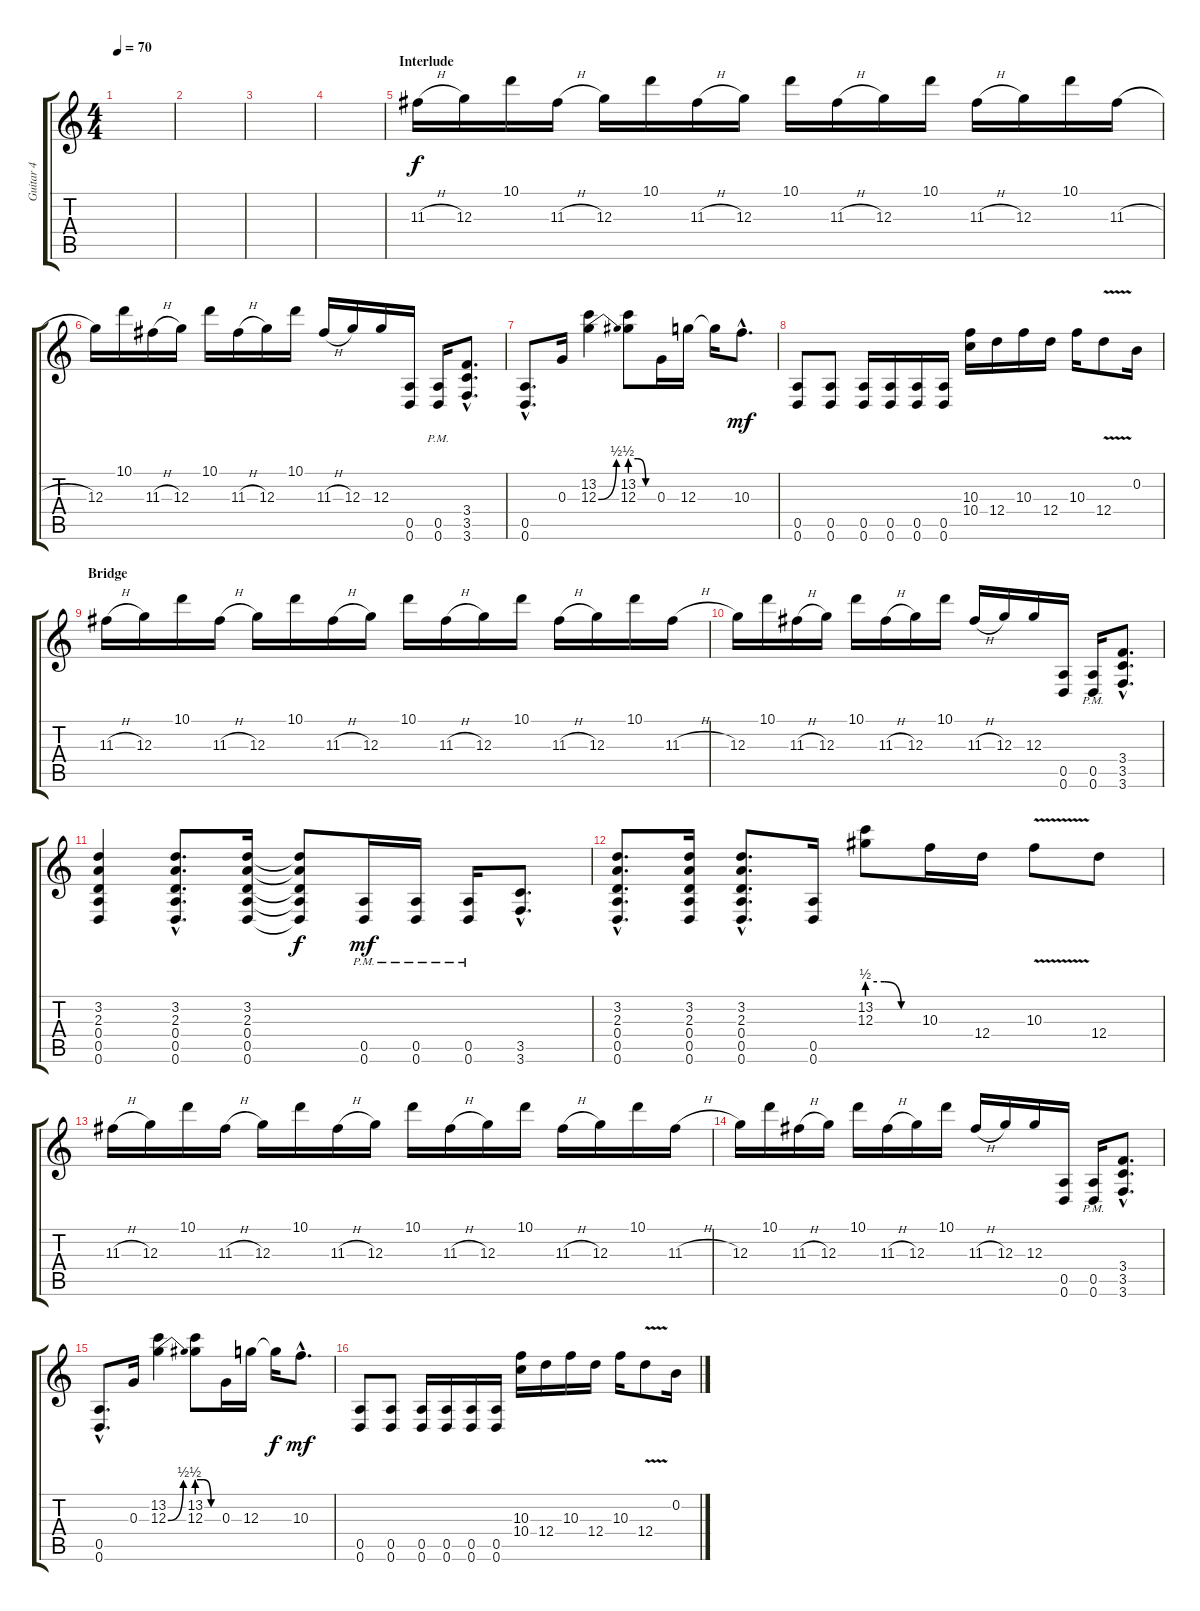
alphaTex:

\track ("Guitar 4" "Guitar 4") {instrument distortionguitar}
\staff {score tabs}
\tuning (E4 B3 G3 D3 A2 D2) {hide}
\ts (4 4)
\tempo 70
\clef g2
\ks c
|
|
|
|
\section ("" "Interlude")
11.3{h}.16 12.3.16 10.1.16 11.3{h}.16 12.3.16 10.1.16 11.3{h}.16 12.3.16 10.1.16 11.3{h}.16 12.3.16 10.1.16 11.3{h}.16 12.3.16 10.1.16 11.3{h}.16 |
12.3.16 10.1.16 11.3{h}.16 12.3.16 10.1.16 11.3{h}.16 12.3.16 10.1.16 11.3{h}.16 12.3.16 12.3.16 (0.5 0.6).16 (0.5{pm} 0.6{pm}).16 (3.4{hac} 3.5{hac} 3.6{hac}).8{d} |
(0.5{hac} 0.6{hac}).8{d} 0.3.16 (13.2 12.3{be (bend 0 0 60 2)}).4 (13.2 12.3{be (custom 0 2 20 2 40 0 60 0)}).8 0.3.16 12.3.16 12.3{t}.16{dy f} 10.3{hac}.8{d dy mf} |
(0.5 0.6).8 (0.5 0.6).8 (0.5 0.6).16 (0.5 0.6).16 (0.5 0.6).16 (0.5 0.6).16 (10.3 10.4).16 12.4.16 10.3.16 12.4.16 10.3.16 12.4{v}.8 0.2.16 |
\section ("" "Bridge")
11.3{h}.16 12.3.16 10.1.16 11.3{h}.16 12.3.16 10.1.16 11.3{h}.16 12.3.16 10.1.16 11.3{h}.16 12.3.16 10.1.16 11.3{h}.16 12.3.16 10.1.16 11.3{h}.16 |
12.3.16 10.1.16 11.3{h}.16 12.3.16 10.1.16 11.3{h}.16 12.3.16 10.1.16 11.3{h}.16 12.3.16 12.3.16 (0.5 0.6).16 (0.5{pm} 0.6{pm}).16 (3.4{hac} 3.5{hac} 3.6{hac}).8{d} |
(3.2 2.3 0.4 0.5 0.6).4 (3.2{hac} 2.3{hac} 0.4{hac} 0.5{hac} 0.6{hac}).8{d} (3.2 2.3 0.4 0.5 0.6).16 (3.2{t} 2.3{t} 0.4{t} 0.5{t} 0.6{t}).8{dy f} (0.5{pm} 0.6{pm}).16{dy mf} (0.5{pm} 0.6{pm}).16 (0.5{pm} 0.6{pm}).16 (3.5{hac} 3.6{hac}).8{d} |
(3.2{hac} 2.3{hac} 0.4{hac} 0.5{hac} 0.6{hac}).8{d} (3.2 2.3 0.4 0.5 0.6).16 (3.2{hac} 2.3{hac} 0.4{hac} 0.5{hac} 0.6{hac}).8{d} (0.5 0.6).16 (13.2 12.3{be (custom 0 2 20 2 40 0 60 0)}).8 10.3.16 12.4.16 10.3{v}.8 12.4.8 |
11.3{h}.16 12.3.16 10.1.16 11.3{h}.16 12.3.16 10.1.16 11.3{h}.16 12.3.16 10.1.16 11.3{h}.16 12.3.16 10.1.16 11.3{h}.16 12.3.16 10.1.16 11.3{h}.16 |
12.3.16 10.1.16 11.3{h}.16 12.3.16 10.1.16 11.3{h}.16 12.3.16 10.1.16 11.3{h}.16 12.3.16 12.3.16 (0.5 0.6).16 (0.5{pm} 0.6{pm}).16 (3.4{hac} 3.5{hac} 3.6{hac}).8{d} |
(0.5{hac} 0.6{hac}).8{d} 0.3.16 (13.2 12.3{be (bend 0 0 60 2)}).4 (13.2 12.3{be (custom 0 2 20 2 40 0 60 0)}).8 0.3.16 12.3.16 12.3{t}.16{dy f} 10.3{hac}.8{d dy mf} |
(0.5 0.6).8 (0.5 0.6).8 (0.5 0.6).16 (0.5 0.6).16 (0.5 0.6).16 (0.5 0.6).16 (10.3 10.4).16 12.4.16 10.3.16 12.4.16 10.3.16 12.4{v}.8 0.2.16
